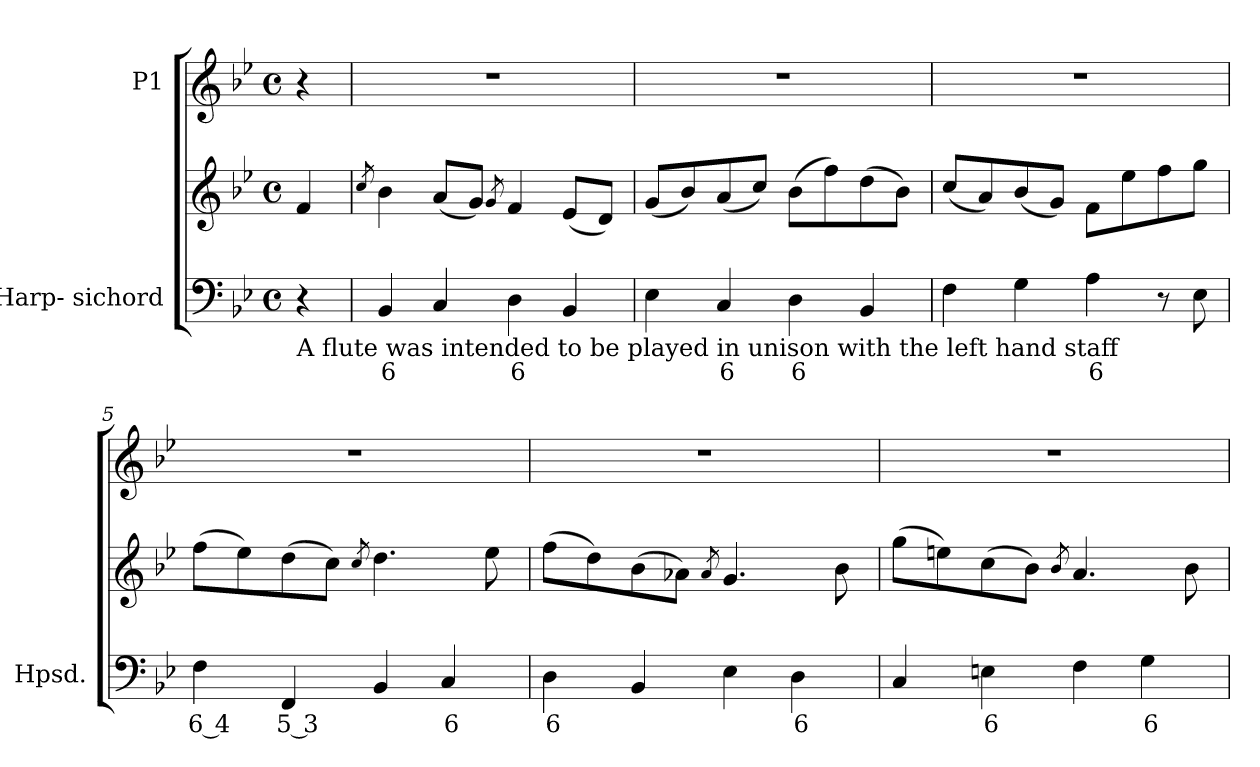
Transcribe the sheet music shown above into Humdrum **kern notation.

**kern	**text	**kern	**kern
*part2	*part2	*part2	*part1
*staff3	*staff3	*staff2	*staff1
*I"Harp- sichord	*	*	*I"P1
*I'Hpsd.	*	*	*
!!LO:PB:g=z
*clefF4	*	*clefG2	*clefG2
*k[b-e-]	*	*k[b-e-]	*k[b-e-]
*B-:	*	*B-:	*B-:
*M4/4	*	*M4/4	*M4/4
*met(c)	*	*met(c)	*met(c)
=1	=1	=1	=1
!LO:TX:b:t=A flute was intended to be played in unison with the left hand staff	!	!	!
4r	.	4fi/	4r
=2	=2	=2	=2
.	.	8qcci/	.
!	!LO:LY:b:color=#000000	!	!
4BB-i/	6	4b-i\	1r
4Ci/	.	(8ai/L	.
.	.	8gi/J)	.
.	.	8qgi/	.
!	!LO:LY:b:color=#000000	!	!
4Di\	6	4fi/	.
4BB-i/	.	(8e-i/L	.
.	.	8di/J)	.
=3	=3	=3	=3
4E-i\	.	(8gi/L	1r
.	.	8b-i/)	.
!	!LO:LY:b:color=#000000	!	!
4Ci/	6	(8ai/	.
.	.	8cci/J)	.
!	!LO:LY:b:color=#000000	!	!
4Di\	6	(8b-i\L	.
.	.	8ffi\)	.
4BB-i/	.	(8ddi\	.
.	.	8b-i\J)	.
=4	=4	=4	=4
4Fi\	.	(8cci/L	1r
.	.	8ai/)	.
4Gi\	.	(8b-i/	.
.	.	8gi/J)	.
!	!LO:LY:b:color=#000000	!	!
4Ai\	6	8fi\L	.
.	.	8ee-i\	.
8r	.	8ffi\	.
8E-i\	.	8ggi\J	.
=5	=5	=5	=5
!	!LO:LY:b:color=#000000	!	!
4Fi\	6 4	(8ffi\L	1r
.	.	8ee-i\)	.
!	!LO:LY:b:color=#000000	!	!
4FFi/	5 3	(8ddi\	.
.	.	8cci\J)	.
.	.	8qcci/	.
4BB-i/	.	4.ddi\	.
!	!LO:LY:b:color=#000000	!	!
4Ci/	6	.	.
.	.	8ee-i\	.
!!LO:LB:g=z
=6	=6	=6	=6
!	!LO:LY:b:color=#000000	!	!
4Di\	6	(8ffi\L	1r
.	.	8ddi\)	.
4BB-i/	.	(8b-i\	.
.	.	8a-Xi\J)	.
.	.	8qa-i/	.
4E-i\	.	4.gi/	.
!	!LO:LY:b:color=#000000	!	!
4Di\	6	.	.
.	.	8b-i\	.
=7	=7	=7	=7
4Ci/	.	(8ggi\L	1r
.	.	8eeni\)	.
!	!LO:LY:b:color=#000000	!	!
4Eni\	6	(8cci\	.
.	.	8b-i\J)	.
.	.	8qb-i/	.
4Fi\	.	4.ai/	.
!	!LO:LY:b:color=#000000	!	!
4Gi\	6	.	.
.	.	8b-i\	.
=	=	=	=
*-	*-	*-	*-
